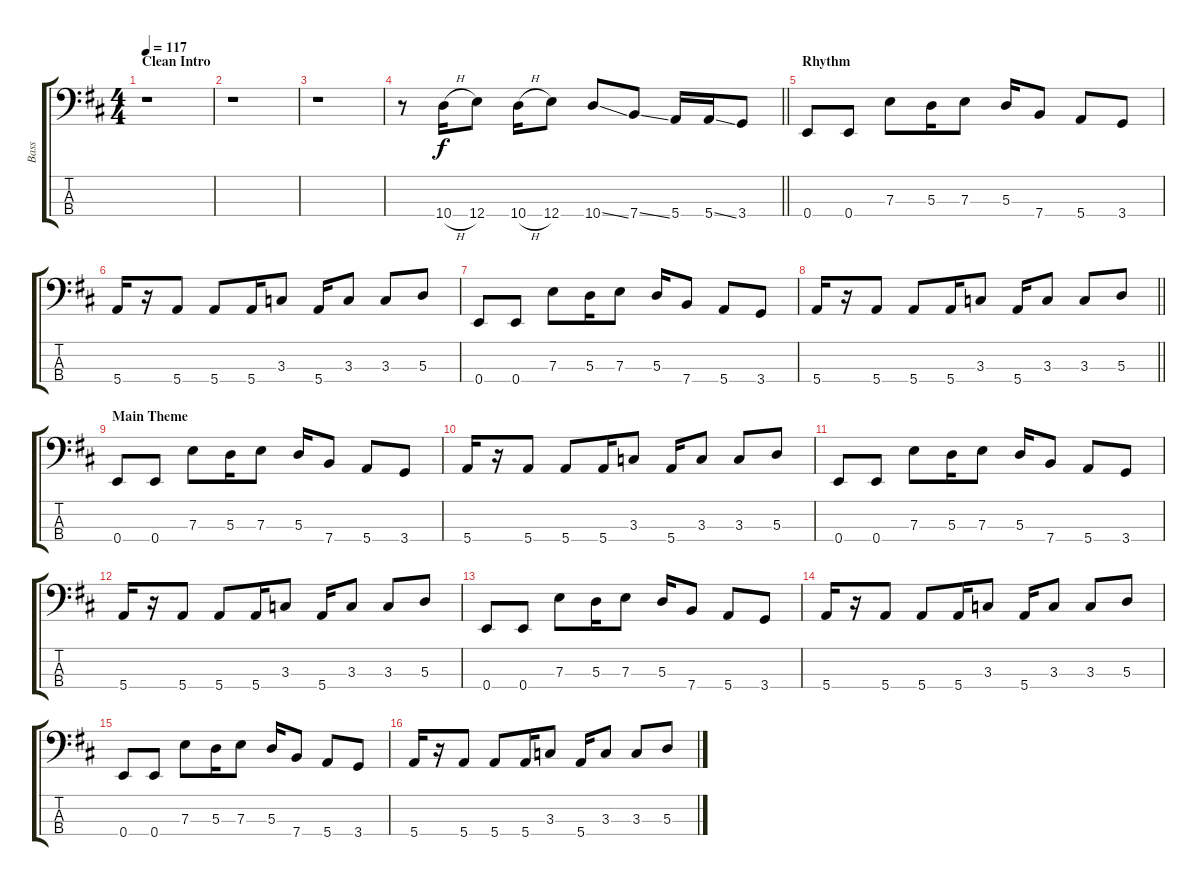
\track ("Bass" "Bass") {instrument acousticbass}
\staff {score tabs}
\tuning (G2 D2 A1 E1) {hide}
\ts (4 4)
\section ("" "Clean Intro")
\tempo 117
\clef f4
\ks d
r.1{dy f instrument acousticbass} |
r.1 |
r.1 |
\barLineRight lightlight
r.8 10.4{h}.16 12.4.8 10.4{h}.16 12.4.8 10.4{ss}.8 7.4{ss}.8 5.4.16 5.4{ss}.16 3.4.8 |
\section ("" "Rhythm")
0.4.8 0.4.8 7.3.8 5.3.16 7.3.8 5.3.16 7.4.8 5.4.8 3.4.8 |
5.4.16 r.16 5.4.8 5.4.8 5.4.16 3.3.8 5.4.16 3.3.8 3.3.8 5.3.8 |
0.4.8 0.4.8 7.3.8 5.3.16 7.3.8 5.3.16 7.4.8 5.4.8 3.4.8 |
\barLineRight lightlight
5.4.16 r.16 5.4.8 5.4.8 5.4.16 3.3.8 5.4.16 3.3.8 3.3.8 5.3.8 |
\section ("" "Main Theme")
0.4.8 0.4.8 7.3.8 5.3.16 7.3.8 5.3.16 7.4.8 5.4.8 3.4.8 |
5.4.16 r.16 5.4.8 5.4.8 5.4.16 3.3.8 5.4.16 3.3.8 3.3.8 5.3.8 |
0.4.8 0.4.8 7.3.8 5.3.16 7.3.8 5.3.16 7.4.8 5.4.8 3.4.8 |
5.4.16 r.16 5.4.8 5.4.8 5.4.16 3.3.8 5.4.16 3.3.8 3.3.8 5.3.8 |
0.4.8 0.4.8 7.3.8 5.3.16 7.3.8 5.3.16 7.4.8 5.4.8 3.4.8 |
5.4.16 r.16 5.4.8 5.4.8 5.4.16 3.3.8 5.4.16 3.3.8 3.3.8 5.3.8 |
0.4.8 0.4.8 7.3.8 5.3.16 7.3.8 5.3.16 7.4.8 5.4.8 3.4.8 |
5.4.16 r.16 5.4.8 5.4.8 5.4.16 3.3.8 5.4.16 3.3.8 3.3.8 5.3.8
